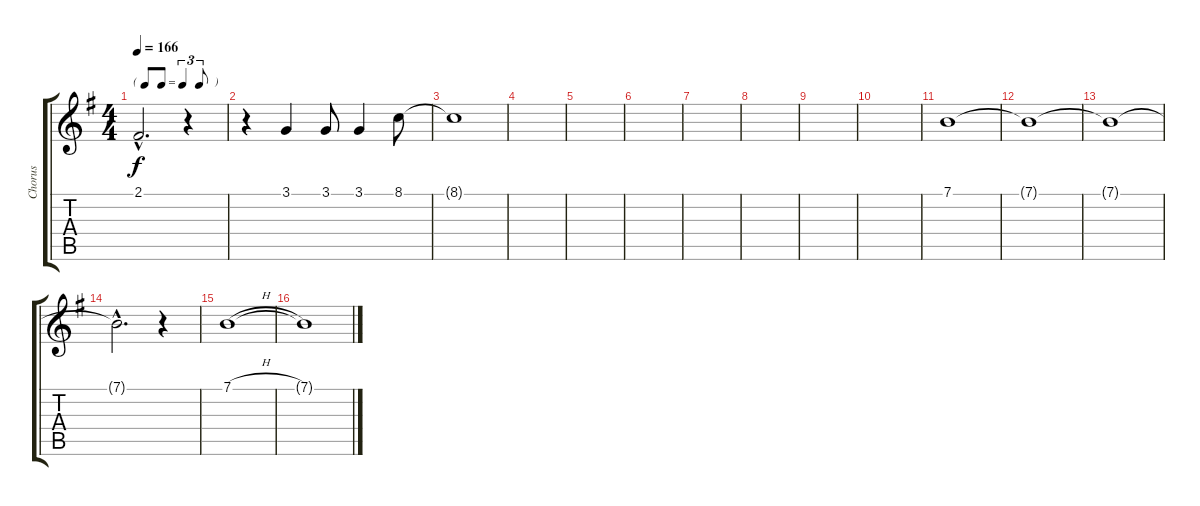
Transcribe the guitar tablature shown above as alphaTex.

\track ("Chorus" "Chorus") {instrument voiceoohs}
\staff {score tabs}
\tuning (E4 B3 G3 D3 A2 E2) {hide}
\ts (4 4)
\tf triplet8th
\tempo 166
\clef g2
\ks g
2.1{hac t}.2{d dy f} r.4 |
r.4 3.1.4 3.1.8 3.1.4 8.1.8 |
8.1{t}.1 |
|
|
|
|
|
|
|
7.1.1 |
7.1{t}.1 |
7.1{t}.1 |
7.1{hac t}.2{d} r.4 |
7.1{h}.1 |
7.1{t}.1
